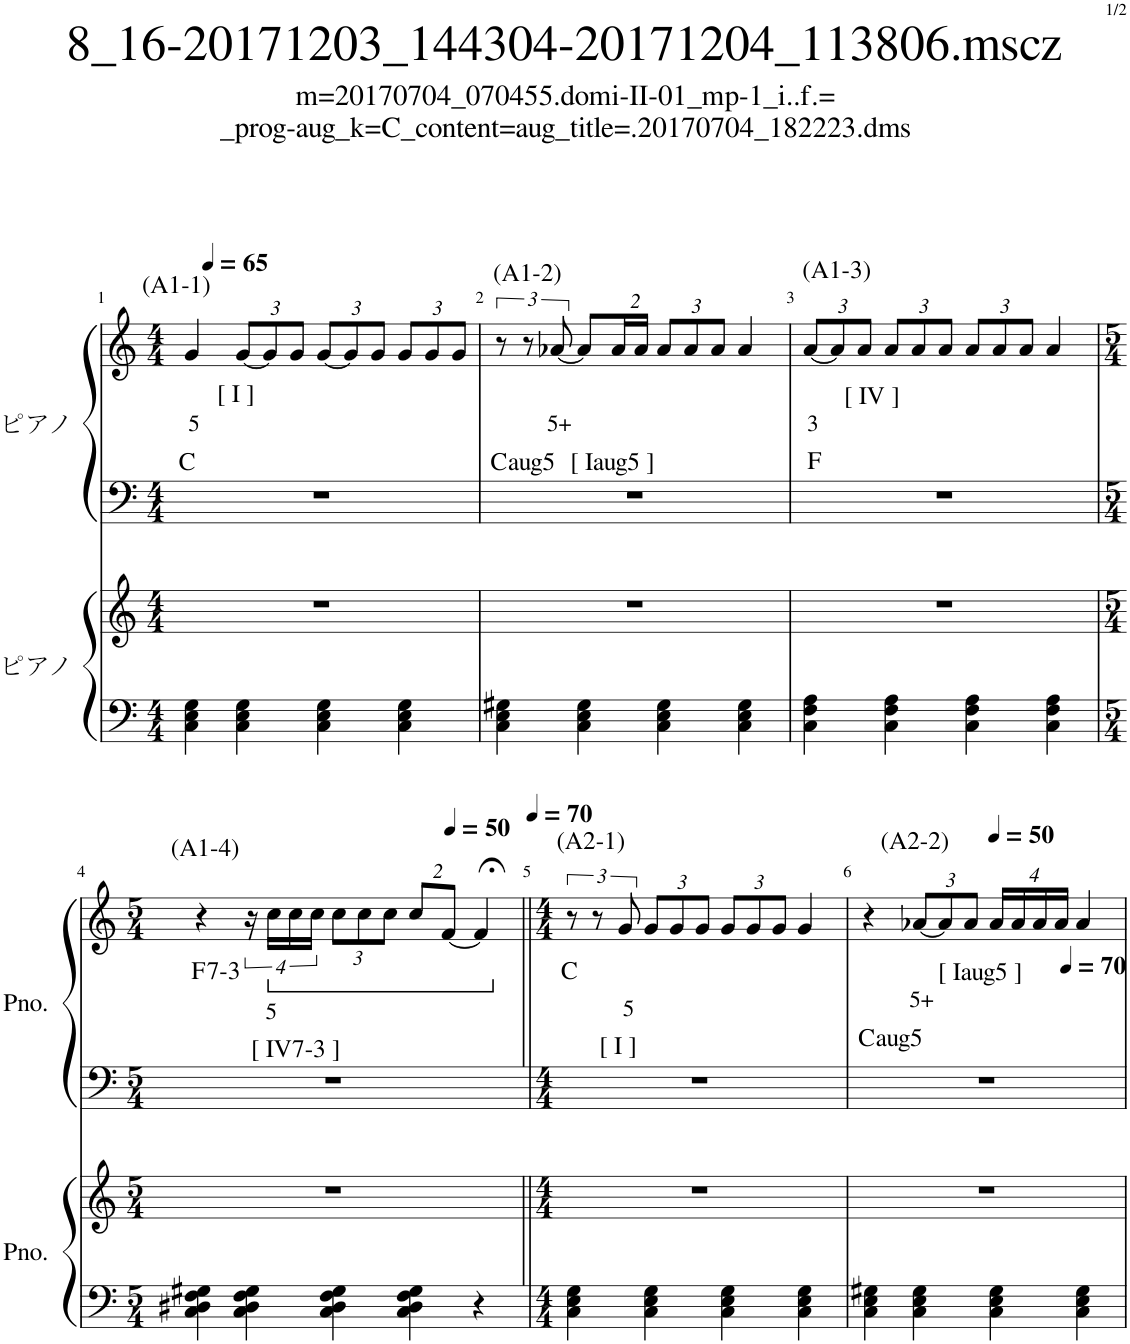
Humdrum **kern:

**kern	**kern	**kern	**kern	**text	**harte
*part2	*part2	*part1	*part1	*part1	*part1
*staff4	*staff3	*staff2	*staff1	*staff1	*
*I"ピアノ	*	*I"ピアノ	*	*	*
*clefF4	*clefG2	*clefF4	*clefG2	*	*
*k[]	*k[]	*k[]	*k[]	*	*
*M4/4	*M4/4	*M4/4	*M4/4	*	*
*MM65	*MM65	*MM65	*MM65	*	*
=1	=1	=1	=1	=1	=1
!	!	!	!LO:TX:a:t=(A1-1)	!	!
!	!	!	!LO:TX:b:t=[ I ]	!	!
!	!	!	!	!LO:LY:b	!
4C\ 4E\ 4G\	1r	1r	4g/	5	C:maj
*	*	*	*Xbrackettup	*	*
4C\ 4E\ 4G\	.	.	[12g/L	.	.
.	.	.	12g/]	.	.
.	.	.	12g/J	.	.
4C\ 4E\ 4G\	.	.	[12g/L	.	.
.	.	.	12g/]	.	.
.	.	.	12g/J	.	.
4C\ 4E\ 4G\	.	.	12g/L	.	.
.	.	.	12g/	.	.
.	.	.	12g/J	.	.
=2	=2	=2	=2	=2	=2
*	*	*	*brackettup	*	*
!	!	!	!LO:TX:b:t=[ Iaug5 ]	!	!
!	!	!	!LO:TX:a:t=(A1-2)	!	!LO:H:kt=aug5
4C\ 4E\ 4G#X\	1r	1r	12r	.	C:(1,5)
.	.	.	12r	.	.
!	!	!	!	!LO:LY:b	!
.	.	.	[12a-X/	5+	.
4C\ 4E\ 4G#\	.	.	8a-/L]	.	.
.	.	.	16a-/L	.	.
.	.	.	16a-/JJ	.	.
*	*	*	*Xbrackettup	*	*
4C\ 4E\ 4G#\	.	.	12a-/L	.	.
.	.	.	12a-/	.	.
.	.	.	12a-/J	.	.
4C\ 4E\ 4G#\	.	.	4a-/	.	.
=3	=3	=3	=3	=3	=3
!	!	!	!LO:TX:b:t=[ Ⅳ ]	!	!
!	!	!	!LO:TX:a:t=(A1-3)	!	!
!	!	!	!	!LO:LY:b	!
4C\ 4F\ 4A\	1r	1r	[12a/L	3	F:maj
.	.	.	12a/]	.	.
.	.	.	12a/J	.	.
4C\ 4F\ 4A\	.	.	12a/L	.	.
.	.	.	12a/	.	.
.	.	.	12a/J	.	.
4C\ 4F\ 4A\	.	.	12a/L	.	.
.	.	.	12a/	.	.
.	.	.	12a/J	.	.
4C\ 4F\ 4A\	.	.	4a/	.	.
!!LO:LB:g=z
=4	=4	=4	=4	=4	=4
*M5/4	*M5/4	*M5/4	*M5/4	*	*
!	!	!	!LO:TX:a:t=(A1-4)	!	!
!	!	!	!LO:TX:b:t=[ Ⅳ7-3 ]	!	!LO:H:kt=7
4C\ 4D#X\ 4F\ 4G#X\	4%5r	4%5r	4r	.	F:7(b3)
4C\ 4D#\ 4F\ 4G#\	.	.	16r	.	.
*	*	*	*ped	*	*
!	!	!	!	!LO:LY:b	!
.	.	.	16cc\LL	5	.
.	.	.	16cc\	.	.
.	.	.	16cc\JJ	.	.
4C\ 4D#\ 4F\ 4G#\	.	.	12cc\L	.	.
.	.	.	12cc\	.	.
.	.	.	12cc\J	.	.
4C\ 4D#\ 4F\ 4G#\	.	.	8cc/L	.	.
*	*	*	*MM50	*	*
.	.	.	[8f/J	.	.
4r	.	.	4f;</]	.	.
=5||	=5||	=5||	=5||	=5||	=5||
*M4/4	*M4/4	*M4/4	*M4/4	*	*
*	*	*	*Xped	*	*
*	*	*	*brackettup	*	*
*	*	*	*MM70	*	*
!	!	!	!LO:TX:a:t=(A2-1)	!	!
!	!	!	!LO:TX:b:t=[ I ]	!	!
4C\ 4E\ 4G\	1r	1r	12r	.	C:maj
.	.	.	12r	.	.
!	!	!	!	!LO:LY:b	!
.	.	.	12g/	5	.
*	*	*	*Xbrackettup	*	*
4C\ 4E\ 4G\	.	.	12g/L	.	.
.	.	.	12g/	.	.
.	.	.	12g/J	.	.
4C\ 4E\ 4G\	.	.	12g/L	.	.
.	.	.	12g/	.	.
.	.	.	12g/J	.	.
4C\ 4E\ 4G\	.	.	4g/	.	.
=6	=6	=6	=6	=6	=6
!	!	!	!LO:TX:a:t=(A2-2)	!	!
!	!	!	!LO:TX:b:t=[ Iaug5 ]	!	!LO:H:kt=aug5
4C\ 4E\ 4G#X\	1r	1r	4r	.	C:(1,5)
!	!	!	!	!LO:LY:b	!
4C\ 4E\ 4G#\	.	.	[12a-X/L	5+	.
.	.	.	12a-/]	.	.
.	.	.	12a-/J	.	.
*	*	*	*MM50	*	*
4C\ 4E\ 4G#\	.	.	16a-/LL	.	.
.	.	.	16a-/	.	.
.	.	.	16a-/	.	.
.	.	.	16a-/JJ	.	.
*	*	*	*MM70	*	*
4C\ 4E\ 4G#\	.	.	4a-/	.	.
=	=	=	=	=	=
*-	*-	*-	*-	*-	*-
